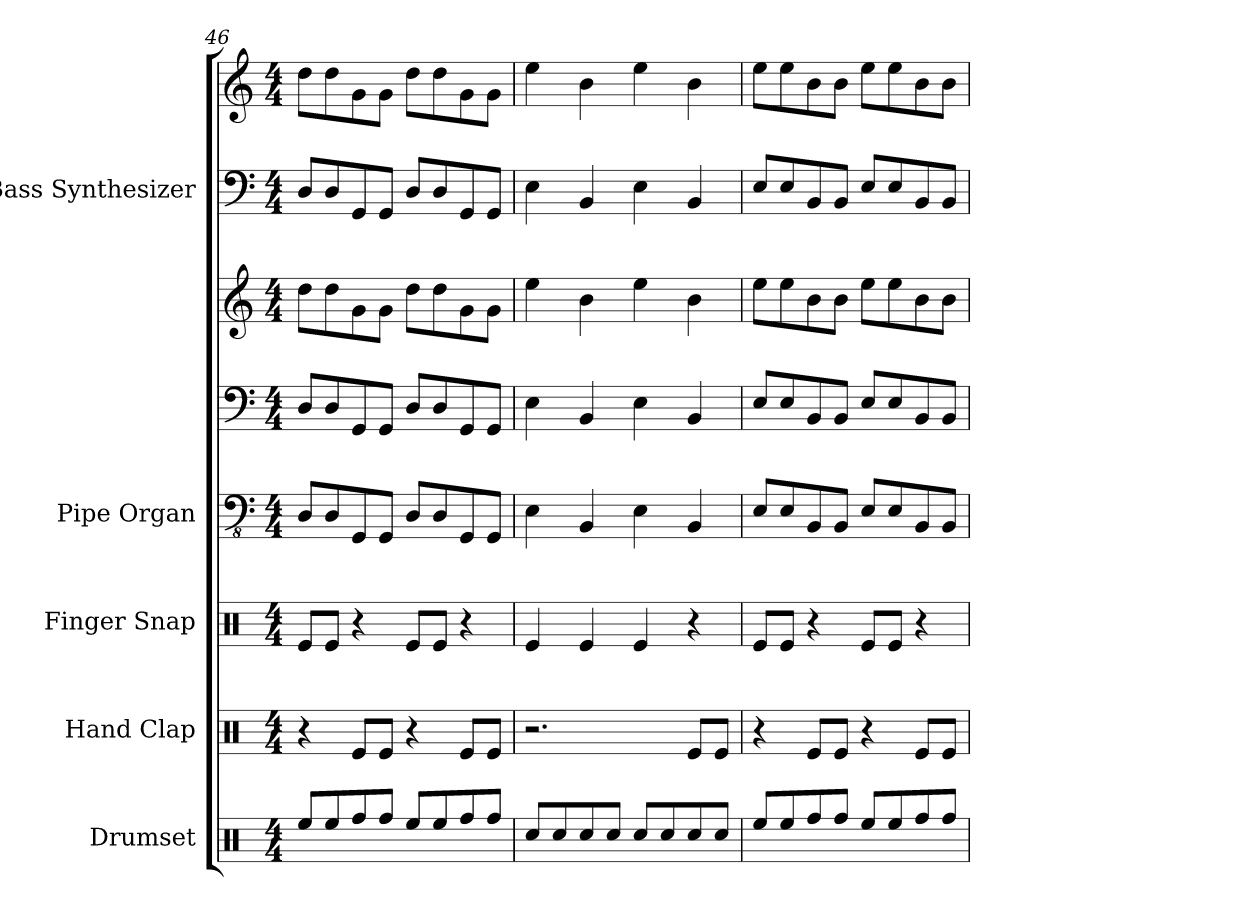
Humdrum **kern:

**kern	**kern	**kern	**kern	**kern	**kern	**kern	**kern
*part5	*part4	*part3	*part2	*part2	*part2	*part1	*part1
*staff8	*staff7	*staff6	*staff5	*staff4	*staff3	*staff2	*staff1
*I"Drumset	*I"Hand Clap	*I"Finger Snap	*I"Pipe Organ	*	*	*I"Bass Synthesizer	*
*I'D. Set	*I'Hd. Clp.	*I'Fi. Sna.	*I'Org.	*	*	*I'Synth.	*
*clefX	*clefX	*clefX	*clefFv4	*clefF4	*clefG2	*clefF4	*clefG2
*	*	*	*ITrd7c12	*ITrd7c12	*ITrd7c12	*	*
*k[]	*k[]	*k[]	*k[]	*k[]	*k[]	*k[]	*k[]
*M4/4	*M4/4	*M4/4	*M4/4	*M4/4	*M4/4	*M4/4	*M4/4
=46	=46	=46	=46	=46	=46	=46	=46
8Ree/L	4r	8Re/L	8DDD/L	8DD/L	8d\L	8D/L	8dd\L
8Ree/	.	8Re/J	8DDD/	8DD/	8d\	8D/	8dd\
8Rff/	8Re/L	4r	8GGGG/	8GGG/	8G\	8GG/	8g\
8Rff/J	8Re/J	.	8GGGG/J	8GGG/J	8G\J	8GG/J	8g\J
8Ree/L	4r	8Re/L	8DDD/L	8DD/L	8d\L	8D/L	8dd\L
8Ree/	.	8Re/J	8DDD/	8DD/	8d\	8D/	8dd\
8Rff/	8Re/L	4r	8GGGG/	8GGG/	8G\	8GG/	8g\
8Rff/J	8Re/J	.	8GGGG/J	8GGG/J	8G\J	8GG/J	8g\J
=47	=47	=47	=47	=47	=47	=47	=47
8Rcc/L	2.r	4Re/	4EEE\	4EE\	4e\	4E\	4ee\
8Rcc/	.	.	.	.	.	.	.
8Rcc/	.	4Re/	4BBBB/	4BBB/	4B\	4BB/	4b\
8Rcc/J	.	.	.	.	.	.	.
8Rcc/L	.	4Re/	4EEE\	4EE\	4e\	4E\	4ee\
8Rcc/	.	.	.	.	.	.	.
8Rcc/	8Re/L	4r	4BBBB/	4BBB/	4B\	4BB/	4b\
8Rcc/J	8Re/J	.	.	.	.	.	.
!!LO:PB:g=z
=48	=48	=48	=48	=48	=48	=48	=48
8Ree/L	4r	8Re/L	8EEE/L	8EE/L	8e\L	8E/L	8ee\L
8Ree/	.	8Re/J	8EEE/	8EE/	8e\	8E/	8ee\
8Rff/	8Re/L	4r	8BBBB/	8BBB/	8B\	8BB/	8b\
8Rff/J	8Re/J	.	8BBBB/J	8BBB/J	8B\J	8BB/J	8b\J
8Ree/L	4r	8Re/L	8EEE/L	8EE/L	8e\L	8E/L	8ee\L
8Ree/	.	8Re/J	8EEE/	8EE/	8e\	8E/	8ee\
8Rff/	8Re/L	4r	8BBBB/	8BBB/	8B\	8BB/	8b\
8Rff/J	8Re/J	.	8BBBB/J	8BBB/J	8B\J	8BB/J	8b\J
=	=	=	=	=	=	=	=
*-	*-	*-	*-	*-	*-	*-	*-
